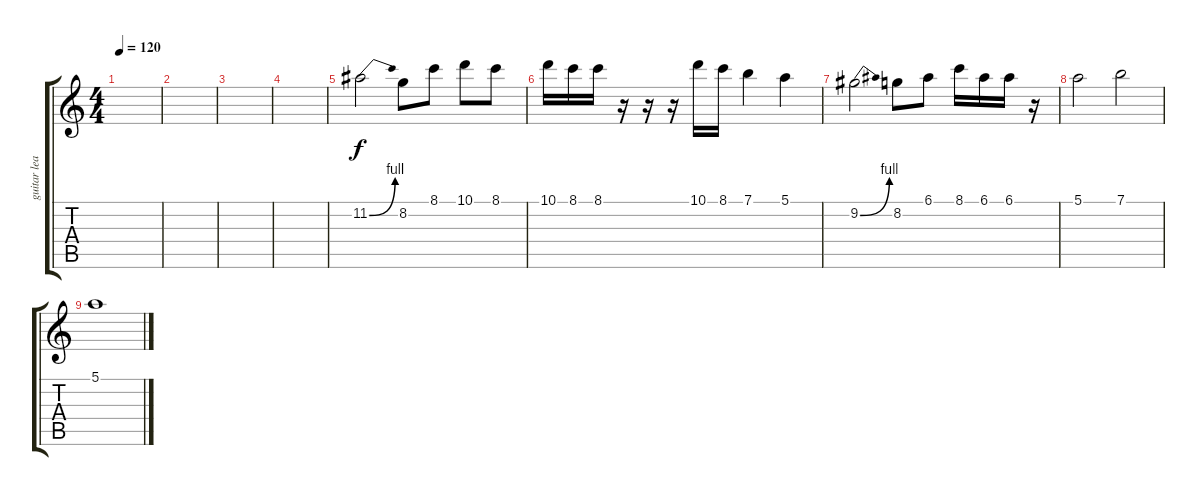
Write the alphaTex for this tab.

\track ("guitar lead " "guitar lea") {instrument electricguitarjazz}
\staff {score tabs}
\tuning (E4 B3 G3 D3 A2 E2) {hide}
\ts (4 4)
\tempo 120
\clef g2
\ks c
|
|
|
|
11.2{be (bend 0 0 60 4)}.2 8.2.8 8.1.8 10.1.8 8.1.8 |
10.1.16 8.1.16 8.1.16 r.16 r.16 r.16 10.1.16 8.1.16 7.1.4 5.1.4 |
9.2{be (bend 0 0 60 4)}.2 8.2.8 6.1.8 8.1.16 6.1.16 6.1.16 r.16 |
5.1.2 7.1.2 |
5.1.1
